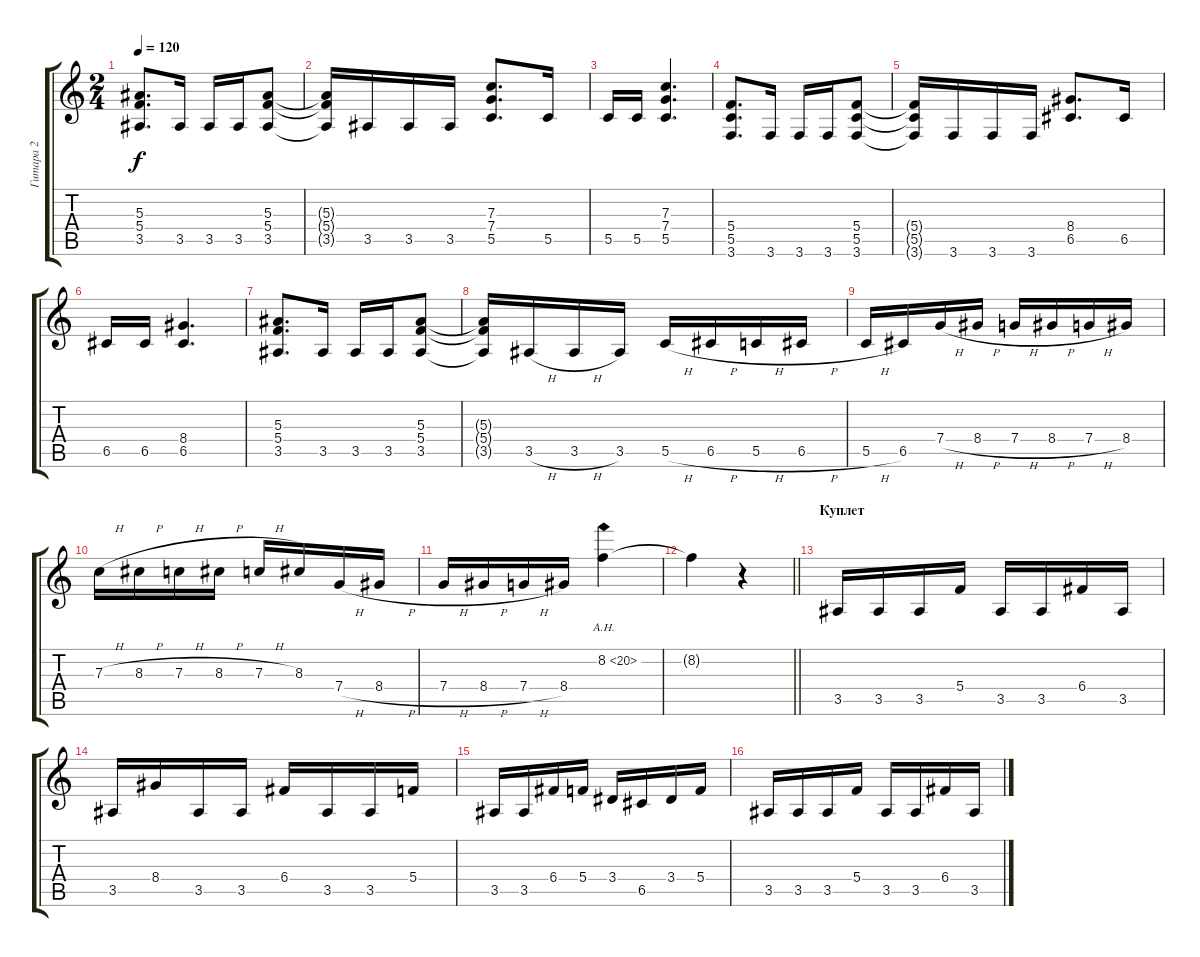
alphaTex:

\track ("Гитара 2" "Гитара 2") {instrument distortionguitar}
\staff {score tabs}
\tuning (D4 A3 F3 C3 G2 D2) {hide}
\ts (2 4)
\tempo 120
\clef g2
\ks c
(5.3 5.4 3.5).8{d dy f} 3.5.16 3.5.16 3.5.16 (5.3 5.4 3.5).8 |
(5.3{t} 5.4{t} 3.5{t}).16 3.5.16 3.5.16 3.5.16 (7.3 7.4 5.5).8{d} 5.5.16 |
5.5.16 5.5.16 (7.3 7.4 5.5).4{d} |
(5.4 5.5 3.6).8{d} 3.6.16 3.6.16 3.6.16 (5.4 5.5 3.6).8 |
(5.4{t} 5.5{t} 3.6{t}).16 3.6.16 3.6.16 3.6.16 (8.4 6.5).8{d} 6.5.16 |
6.5.16 6.5.16 (8.4 6.5).4{d} |
(5.3 5.4 3.5).8{d} 3.5.16 3.5.16 3.5.16 (5.3 5.4 3.5).8 |
(5.3{t} 5.4{t} 3.5{t}).16 3.5{h}.16 3.5{h}.16 3.5.16 5.5{h}.16 6.5{h}.16 5.5{h}.16 6.5{h}.16 |
5.5{h}.16 6.5.16 7.4{h}.16 8.4{h}.16 7.4{h}.16 8.4{h}.16 7.4{h}.16 8.4.16 |
7.3{h}.16 8.3{h}.16 7.3{h}.16 8.3{h}.16 7.3{h}.16 8.3.16 7.4{h}.16 8.4{h}.16 |
7.4{h}.16 8.4{h}.16 7.4{h}.16 8.4.16 8.2{ah 12}.4 |
\barLineRight lightlight
8.2{t}.4 r.4 |
\section ("" "Куплет")
3.5.16 3.5.16 3.5.16 5.4.16 3.5.16 3.5.16 6.4.16 3.5.16 |
3.5.16 8.4.16 3.5.16 3.5.16 6.4.16 3.5.16 3.5.16 5.4.16 |
3.5.16 3.5.16 6.4.16 5.4.16 3.4.16 6.5.16 3.4.16 5.4.16 |
3.5.16 3.5.16 3.5.16 5.4.16 3.5.16 3.5.16 6.4.16 3.5.16
